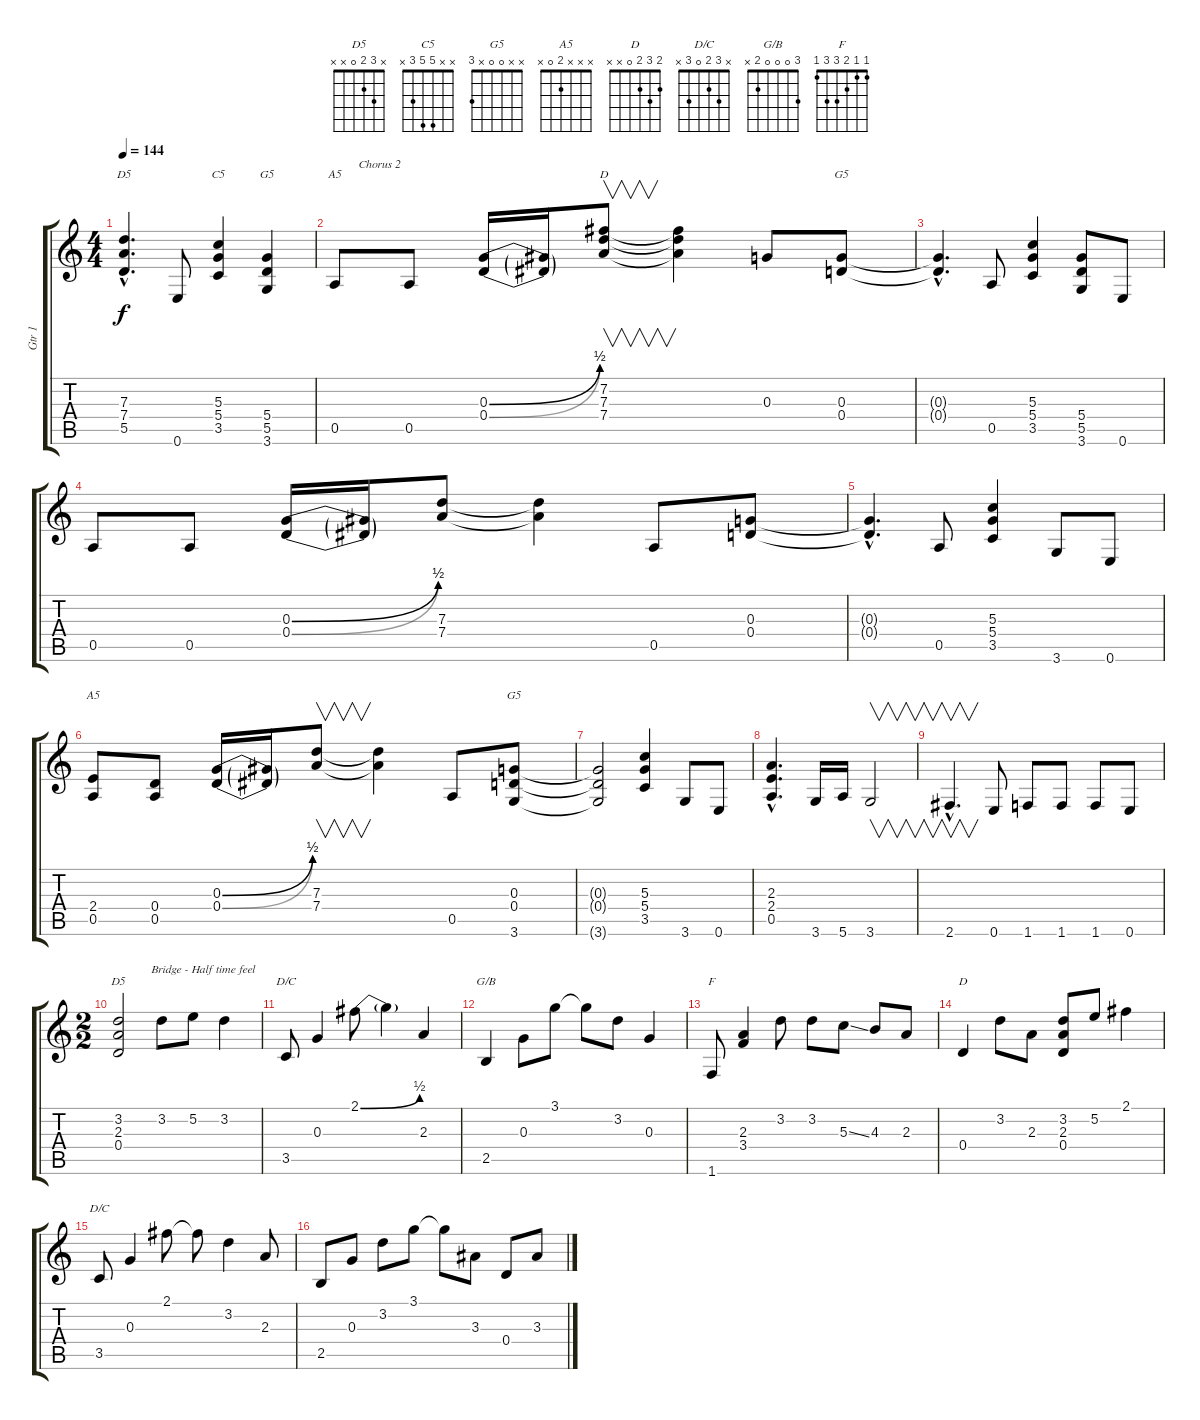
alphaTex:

\track ("Gtr 1" "Gtr 1") {instrument overdrivenguitar}
\staff {score tabs}
\tuning (E4 B3 G3 D3 A2 E2) {hide}
\chord ("D5" x x 7 7 5 x) {firstfret 5}
\chord ("C5" x x 5 5 3 x)
\chord ("G5" x x x 5 5 3)
\chord ("A5" x x 2 2 0 x)
\chord ("D" 5 7 7 7 5 x) {firstfret 5}
\chord ("G5" 3 3 0 0 x 3)
\chord ("A5" x x x 2 0 x)
\chord ("G5" x x 0 0 x 3)
\chord ("D5" x 3 2 0 x x)
\chord ("D/C" 2 3 2 0 3 x)
\chord ("G/B" 3 0 0 0 2 x)
\chord ("F" 1 1 2 3 3 1)
\chord ("D" 2 3 2 0 x x)
\chord ("D/C" x 3 2 0 3 x)
\ts (4 4)
\tempo 144
\clef g2
\ks c
(7.3{hac} 7.4{hac} 5.5{hac}).4{d ch "D5" dy f} 0.6.8 (5.3 5.4 3.5).4{ch "C5"} (5.4 5.5 3.6).4{ch "G5"} |
0.5.8{ch "A5" txt "        Chorus 2"} 0.5.8 (0.3{be (bend 0 0 60 2)} 0.4{be (bend 0 0 60 2)}).16 (0.3{t} 0.4{t}).16 (7.2 7.3 7.4).8{v ch "D"} (7.2{t} 7.3{t} 7.4{t}).4 0.3.8 (0.3 0.4).8{ch "G5"} |
(0.3{hac t} 0.4{hac t}).4{d} 0.5.8 (5.3 5.4 3.5).4 (5.4 5.5 3.6).8 0.6.8 |
0.5.8 0.5.8 (0.3{be (bend 0 0 60 2)} 0.4{be (bend 0 0 60 2)}).16 (0.3{t} 0.4{t}).16 (7.3 7.4).8 (7.3{t} 7.4{t}).4 0.5.8 (0.3 0.4).8 |
(0.3{hac t} 0.4{hac t}).4{d} 0.5.8 (5.3 5.4 3.5).4 3.6.8 0.6.8 |
(2.4 0.5).8{ch "A5"} (0.4 0.5).8 (0.3{be (bend 0 0 60 2)} 0.4{be (bend 0 0 60 2)}).16 (0.3{t} 0.4{t}).16 (7.3 7.4).8{v} (7.3{t} 7.4{t}).4 0.5.8 (0.3 0.4 3.6).8{ch "G5"} |
(0.3{t} 0.4{t} 3.6{t}).2 (5.3 5.4 3.5).4 3.6.8 0.6.8 |
(2.3{hac} 2.4{hac} 0.5{hac}).4{d} 3.6.16 5.6.16 3.6.2{v} |
2.6{hac}.4{v d} 0.6.8 1.6.8 1.6.8 1.6.8 0.6.8 |
\ts (2 2)
(3.2 2.3 0.4).2{ch "D5" txt "           Bridge - Half time feel"} 3.2.8 5.2.8 3.2.4 |
3.5.8{ch "D/C"} 0.3.4 2.1{be (bend 0 0 60 2)}.8 2.1{t}.4 2.3.4 |
2.5.4{ch "G/B"} 0.3.8 3.1.8 3.1{t}.8 3.2.8 0.3.4 |
1.6.8{ch "F"} (2.3 3.4).4 3.2.8 3.2.8 5.3{ss}.8 4.3.8 2.3.8 |
0.4.4{ch "D"} 3.2.8 2.3.8 (3.2 2.3 0.4).8 5.2.8 2.1.4 |
3.5.8{ch "D/C"} 0.3.4 2.1.8 2.1{t}.8 3.2.4 2.3.8 |
2.5.8 0.3.8 3.2.8 3.1.8 3.1{t}.8 3.3.8 0.4.8 3.3.8
